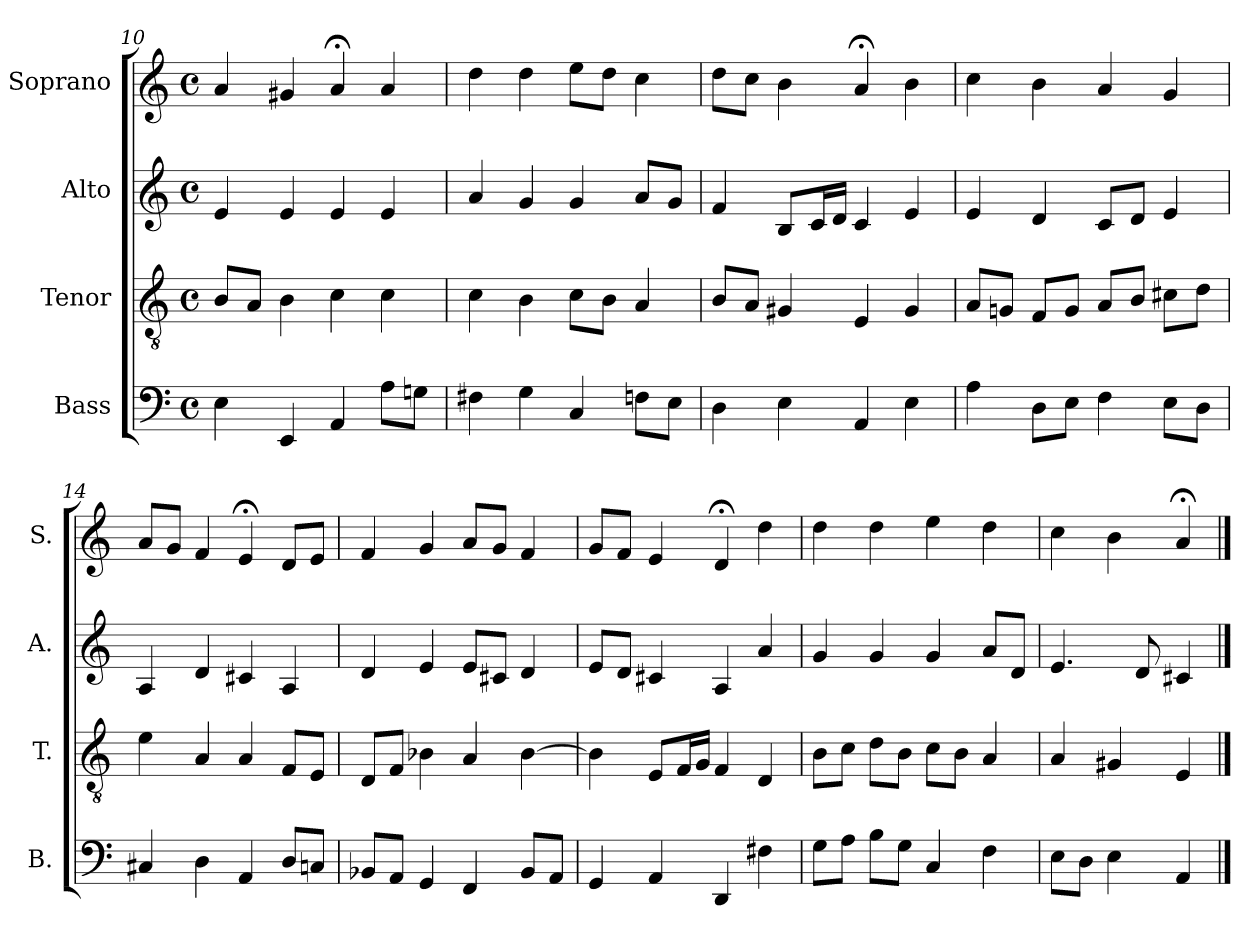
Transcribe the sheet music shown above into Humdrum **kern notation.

**kern	**kern	**kern	**kern
*part4	*part3	*part2	*part1
*staff4	*staff3	*staff2	*staff1
*I"Bass	*I"Tenor	*I"Alto	*I"Soprano
*I'B.	*I'T.	*I'A.	*I'S.
*clefF4	*clefGv2	*clefG2	*clefG2
*k[]	*k[]	*k[]	*k[]
*a:	*a:	*a:	*a:
*M4/4	*M4/4	*M4/4	*M4/4
*met(c)	*met(c)	*met(c)	*met(c)
=10	=10	=10	=10
4E\	8B/L	4e/	4a/
.	8A/J	.	.
4EE/	4B\	4e/	4g#X/
4AA/	4c\	4e/	4a;</
8A\L	4c\	4e/	4a/
8Gn\J	.	.	.
=11	=11	=11	=11
4F#X\	4c\	4a/	4dd\
4G\	4B\	4g/	4dd\
4C/	8c\L	4g/	8ee\L
.	8B\J	.	8dd\J
8Fn\L	4A/	8a/L	4cc\
8E\J	.	8g/J	.
!!LO:PB:g=z
=12	=12	=12	=12
4D\	8B/L	4f/	8dd\L
.	8A/J	.	8cc\J
4E\	4G#X/	8B/L	4b\
.	.	16c/L	.
.	.	16d/JJ	.
4AA/	4E/	4c/	4a;</
4E\	4G#/	4e/	4b\
=13	=13	=13	=13
4A\	8A/L	4e/	4cc\
.	8Gn/J	.	.
8D\L	8F/L	4d/	4b\
8E\J	8G/J	.	.
4F\	8A/L	8c/L	4a/
.	8B/J	8d/J	.
8E\L	8c#X\L	4e/	4g/
8D\J	8d\J	.	.
=14	=14	=14	=14
4C#X/	4e\	4A/	8a/L
.	.	.	8g/J
4D\	4A/	4d/	4f/
4AA/	4A/	4c#X/	4e;</
8D/L	8F/L	4A/	8d/L
8Cn/J	8E/J	.	8e/J
!!LO:LB:g=z
=15	=15	=15	=15
8BB-X/L	8D/L	4d/	4f/
8AA/J	8F/J	.	.
4GG/	4B-X\	4e/	4g/
4FF/	4A/	8e/L	8a/L
.	.	8c#X/J	8g/J
8BB-/L	[4B-\	4d/	4f/
8AA/J	.	.	.
=16	=16	=16	=16
4GG/	4B-\]	8e/L	8g/L
.	.	8d/J	8f/J
4AA/	8E/L	4c#X/	4e/
.	16F/L	.	.
.	16G/JJ	.	.
4DD/	4F/	4A/	4d;</
4F#X\	4D/	4a/	4dd\
=17	=17	=17	=17
8G\L	8B\L	4g/	4dd\
8A\J	8c\J	.	.
8B\L	8d\L	4g/	4dd\
8G\J	8B\J	.	.
4C/	8c\L	4g/	4ee\
.	8B\J	.	.
4F\	4A/	8a/L	4dd\
.	.	8d/J	.
=18	=18	=18	=18
8E\L	4A/	4.e/	4cc\
8D\J	.	.	.
4E\	4G#X/	.	4b\
.	.	8d/	.
4AA/	4E/	4c#X/	4a;</
==	==	==	==
*-	*-	*-	*-
